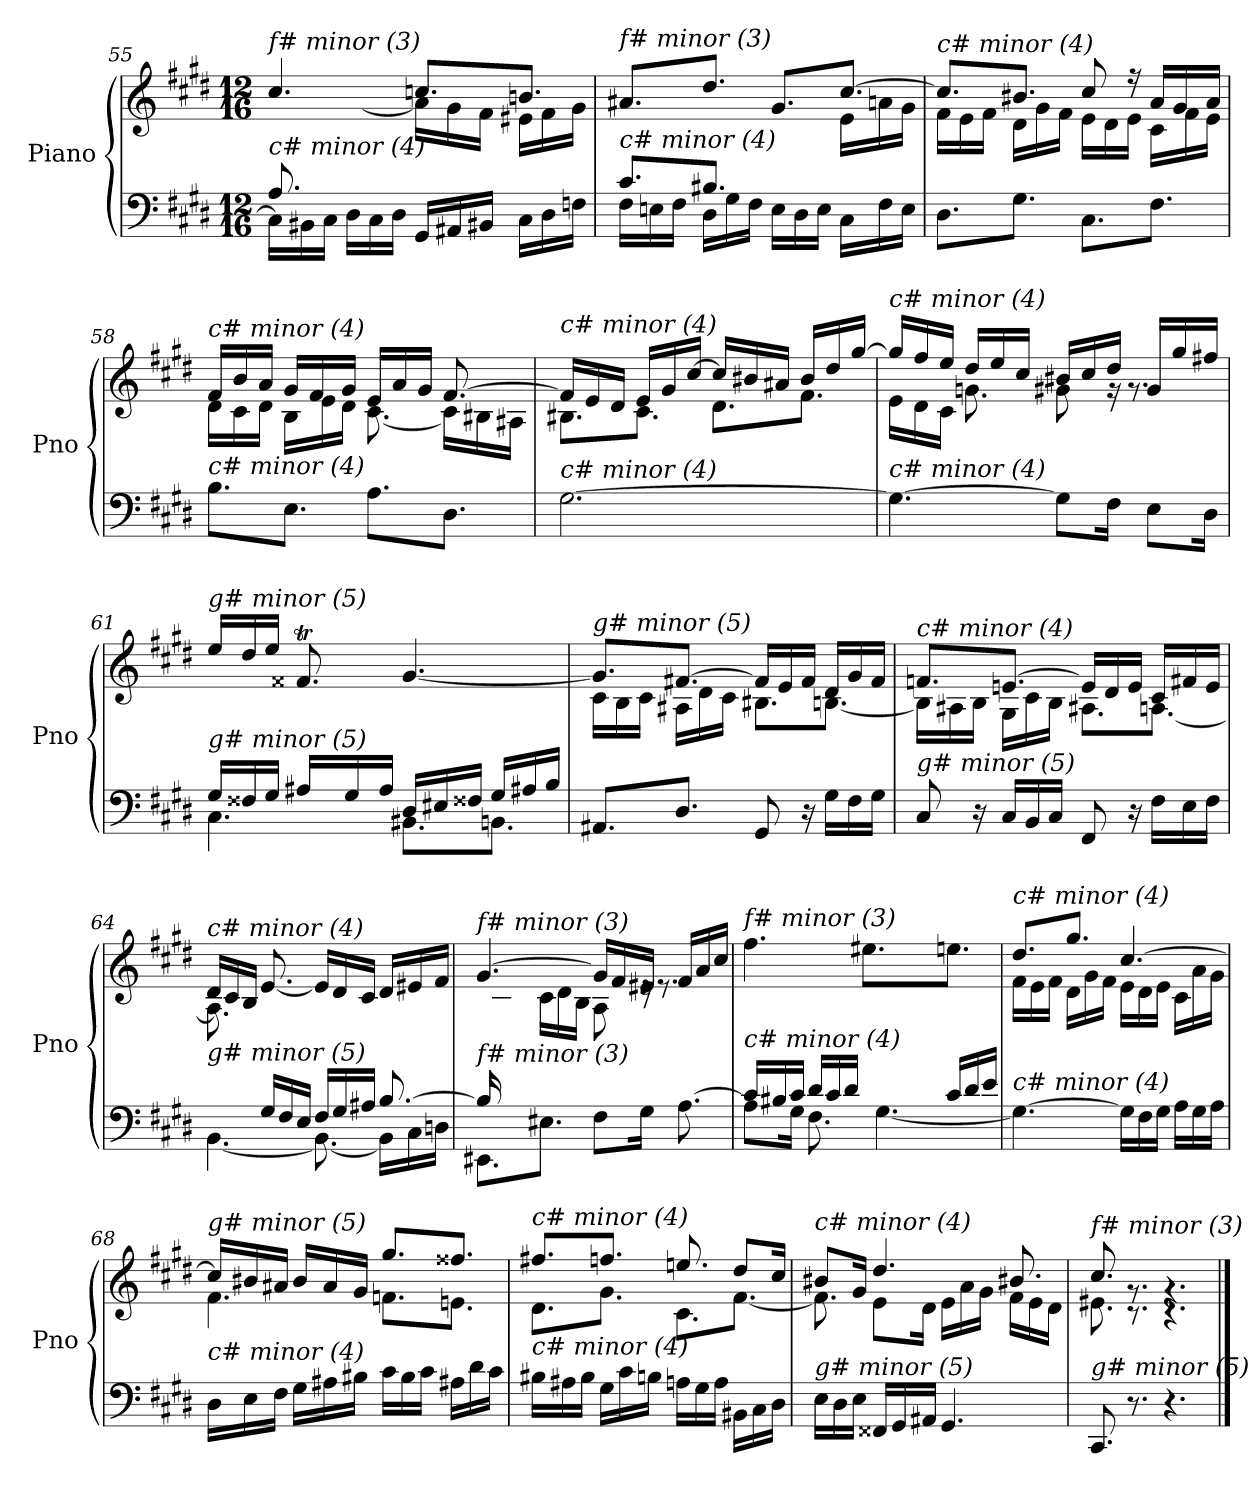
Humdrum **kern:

**kern	**kern
*part1	*part1
*staff2	*staff1
*I"Piano	*
*I'Pno	*
!!LO:LB:g=z
*clefF4	*clefG2
*k[f#c#g#d#]	*k[f#c#g#d#]
*M12/16	*M12/16
=55	=55
*^	*^
*	*^	*	*^
!	!	!	!LO:TX:i:t=f# minor (3)	!	!
!LO:TX:i:t=c# minor (4)	!	!	!	!	!
8.A/L	8.ryy	16C#\LL]	4.cc#/	8.ryy	8.ryy
.	.	16BB#X\	.	.	.
.	.	16C#\JJ	.	.	.
2ryy	16D#\LL	2ryy	.	[8.a\J	2ryy
.	16C#\	.	.	.	.
.	16D#\JJ	.	.	.	.
.	16GG#/LL	.	8.ccni/L	16a\LL]	.
.	16AA#X/	.	.	16g#\	.
.	16BB#X/JJ	.	.	16f#\JJ	.
.	16C#\LL	.	8.bn/J	16e#X\LL	.
.	16D#\	.	.	16f#\	.
16ryy	16Fni\JJ	16ryy	.	16g#\JJ	16ryy
=56	=56	=56	=56	=56	=56
!	!	!	!LO:TX:i:t=f# minor (3)	!	!
!LO:TX:i:t=c# minor (4)	!	!	!	!	!
*	*v	*v	*	*	*
*	*	*	*v	*v
8.c#/L	16F#\LL	8.a#X/L	4.ryy
.	16En\	.	.
.	16F#\JJ	.	.
8.B#X/J	16D#\LL	8.dd#/J	.
.	16G#\	.	.
.	16F#\JJ	.	.
4.ryy	16E\LL	8.g#/L	16g#\LLyy
.	16D#\	.	16f#\
.	16E\JJ	.	16g#\JJ
.	16C#\LL	[8.cc#/J	16e\LL
.	16F#\	.	16an\
.	16E\JJ	.	16g#\JJ
=57	=57	=57	=57
!	!	!LO:TX:i:t=c# minor (4)	!
!LO:TX:i:t=c# minor (4)	!	!	!
*v	*v	*	*
8.D#\L	8.cc#/L]	16f#\LL
.	.	16e\
.	.	16f#\JJ
8.G#\J	8.b#X/J	16d#\LL
.	.	16g#\
.	.	16f#\JJ
8.C#\L	8cc#/	16e\LL
.	.	16d#\
.	16r	16e\JJ
8.F#\J	16a/LL	16c#\LL
.	16g#/	16f#\
.	16a/JJ	16e\JJ
!!LO:LB:g=z	!!
=58	=58	=58
!	!LO:TX:i:t=c# minor (4)	!
!LO:TX:i:t=c# minor (4)	!	!
8.B\L	16f#/LL	16d#\LL
.	16b/	16c#\
.	16a/JJ	16d#\JJ
8.E\J	16g#/LL	16B\LL
.	16f#/	16e\
.	16g#/JJ	16d#\JJ
8.A\L	16e/LL	[8.c#\
.	16a/	.
.	16g#/JJ	.
8.D#\J	[8.f#/	16c#\LL]
.	.	16B#X\
.	.	16A#X\JJ
=59	=59	=59
!	!LO:TX:i:t=c# minor (4)	!
!LO:TX:i:t=c# minor (4)	!	!
[2.G#\	16f#/LL]	8.B#X\L
.	16e/	.
.	16d#/JJ	.
.	16e/LL	8.c#\J
.	16g#/	.
.	[16cc#/JJ	.
.	16cc#/LL]	8.d#\L
.	16b#X/	.
.	16a#X/JJ	.
.	16b#/LL	8.f#\J
.	16dd#/	.
.	[16gg#/JJ	.
=60	=60	=60
!	!LO:TX:i:t=c# minor (4)	!
!LO:TX:i:t=c# minor (4)	!	!
4.G#\_	16gg#/LL]	16e\LL
.	16ff#/	16d#\
.	16ee/JJ	16c#\JJ
.	16dd#/LL	8.gni\
.	16ee/	.
.	16cc#/JJ	.
8G#\L]	16b#X/LL	8g#\
.	16cc#/	.
16F#\Jk	16dd#/JJ	16rg
8E\L	16g#/LL	8.rg
.	16gg#/	.
16D#\Jk	16ff#X/JJ	.
!!LO:LB:g=z	!!
=61	=61	=61
*^	*	*
*	*^	*	*
!	!	!	!LO:TX:i:t=g# minor (5)	!
!LO:TX:i:t=g# minor (5)	!	!	!	!
8.ryy	16G#/LL	4.C#\	16ee/LL	8.ryy
.	16F##X/	.	16dd#/	.
.	16G#/JJ	.	16ee/JJ	.
8.ryy	16A#X/LL	.	8.f##Xt/	32g#!yy
.	.	.	.	32f##!yy
.	16G#/	.	.	32g#!yy
.	.	.	.	16.f##!yy
.	16A#/JJ	.	.	.
4.ryy	16D#/LL	8.BB#X\L	[4.g#/	4.ryy
.	16E#X/	.	.	.
.	16F##X/JJ	.	.	.
.	16G#/LL	8.BBn\J	.	.
.	16A#X/	.	.	.
.	16B/JJ	.	.	.
*	*v	*v	*	*
=62	=62	=62	=62
!	!	!LO:TX:i:t=g# minor (5)	!
!LO:TX:i:t=g# minor (5)	!	!	!
*v	*v	*	*
8.AA#X/L	8.g#/L]	16c#\LL
.	.	16B\
.	.	16c#\JJ
8.D#/J	[8.f#X/J	16A#X\LL
.	.	16d#\
.	.	16c#\JJ
8GG#/	16f#/LL]	8.B#X\L
.	16e/	.
16r	16f#/JJ	.
16G#\LL	16d#/LL	[8.Bn\J
16F#\	16g#/	.
16G#\JJ	16f#/JJ	.
!!LO:LB:g=z	!!
=63	=63	=63
!	!LO:TX:i:t=c# minor (4)	!
!LO:TX:i:t=g# minor (5)	!	!
8C#/	8.fni/L	16B\LL]
.	.	16A#X\
16r	.	16B\JJ
16C#/LL	[8.en/J	16G#\LL
16BB/	.	16c#\
16C#/JJ	.	16B\JJ
8FF#/	16e/LL]	8.A#X\L
.	16d#/	.
16r	16e/JJ	.
16F#\LL	16c#/LL	[8.An\J
16E\	16f#/	.
16F#\JJ	16e/JJ	.
=64	=64	=64
*^	*	*
!	!	!LO:TX:i:t=c# minor (4)	!
!LO:TX:i:t=g# minor (5)	!	!	!
8.ryy	[4.BB\	16d#/LL	8.A\]
.	.	16c#/	.
.	.	16B/JJ	.
16G#/LL	.	[8.e/	2ryy
16F#/	.	.	.
16E/JJ	.	.	.
16F#/LL	8.BB\_	16e/LL]	.
16G#/	.	16d#/	.
16A#X/JJ	.	16c#/JJ	.
[8.B/	16BB\LL]	16d#/LL	.
.	16C#\	16e#Xj/	.
.	16Dn\JJ	16f#/JJ	16ryy
=65	=65	=65	=65
!	!	!LO:TX:i:t=f# minor (3)	!
!LO:TX:i:t=f# minor (3)	!	!	!
16B/LL]	8.EE#X\L	[4.g#/	16ryy
2ryy	.	.	16c#\
.	.	.	16dn\JJ
.	8.E#X\J	.	16c#\LL
.	.	.	16d\
.	.	.	16B\JJ
.	8F#\L	16g#/LL]	8A\
.	.	16f#/	.
.	16G#\Jk	16e#X/JJ	16re
8.ryy	[8.A\	16f#/LL	8.re
.	.	16a/	.
.	.	16cc#/JJ	.
*	*	*v	*v
!!LO:PB:g=z
=66	=66	=66
!	!	!LO:TX:i:t=f# minor (3)
!LO:TX:i:t=c# minor (4)	!	!
8A\L]	16c#/LL	4.ff#\
.	16B#X/	.
16G#\Jk	16c#/JJ	.
16d#/LL	8.F#\	.
16c#/	.	.
16d#/JJ	.	.
16G#/LLyy	[4.G#\	8.ee#X\L
16A#X/	.	.
16B#/JJ	.	.
16c#/LL	.	8.een\J
16d#/	.	.
16e/JJ	.	.
*v	*v	*
=67	=67
*	*^
!	!LO:TX:i:t=c# minor (4)	!
!LO:TX:i:t=c# minor (4)	!	!
4.G#\_	8.dd#/L	16f#\LL
.	.	16e\
.	.	16f#\JJ
.	8.gg#/J	16d#\LL
.	.	16g#\
.	.	16f#\JJ
16G#\LL]	[4.cc#/	16e\LL
16F#\	.	16d#\
16G#\JJ	.	16e\JJ
16A\LL	.	16c#\LL
16G#\	.	16a\
16A\JJ	.	16g#\JJ
=68	=68	=68
!	!LO:TX:i:t=g# minor (5)	!
!LO:TX:i:t=c# minor (4)	!	!
16D#\LL	16cc#/LL]	4.f#\
16E\	16b#X/	.
16F#\JJ	16a#X/JJ	.
16G#\LL	16b#/LL	.
16A#X\	16a#/	.
16B#X\JJ	16g#/JJ	.
16c#\LL	8.gg#/L	8.fni\L
16B#\	.	.
16c#\JJ	.	.
16A#X\LL	8.ff##X/J	8.en\J
16d#\	.	.
16c#\JJ	.	.
!!LO:LB:g=z	!!
=69	=69	=69
!	!LO:TX:i:t=c# minor (4)	!
!LO:TX:i:t=c# minor (4)	!	!
16B#X\LL	8.ff#X/L	8.d#\L
16A#X\	.	.
16B#\JJ	.	.
16G#\LL	8.ffni/J	8.g#\J
16c#\	.	.
16Bn\JJ	.	.
16An\LL	8.een/	8.c#\L
16G#\	.	.
16A\JJ	.	.
16BB#X\LL	8dd#/L	[8.f#\J
16C#\	.	.
16D#\JJ	16cc#/Jk	.
=70	=70	=70
!	!LO:TX:i:t=c# minor (4)	!
!LO:TX:i:t=g# minor (5)	!	!
16E\LL	8b#X/L	8.f#\]
16D#\	.	.
16E\JJ	16g#/Jk	.
16FF##X/LL	4.dd#/	8e\L
16GG#/	.	.
16AA#X/JJ	.	16d#\Jk
4.GG#/	.	16e\LL
.	.	16a\
.	.	16g#\JJ
.	8.b#X/	16f#\LL
.	.	16e\
.	.	16d#\JJ
=71	=71	=71
!	!LO:TX:i:t=f# minor (3)	!
!LO:TX:i:t=g# minor (5)	!	!
8.CC#/	8.cc#/	8.e#X\
8.r	8.rg	8.r
4.r	4.rg	4.r
*	*v	*v
==	==
*-	*-
